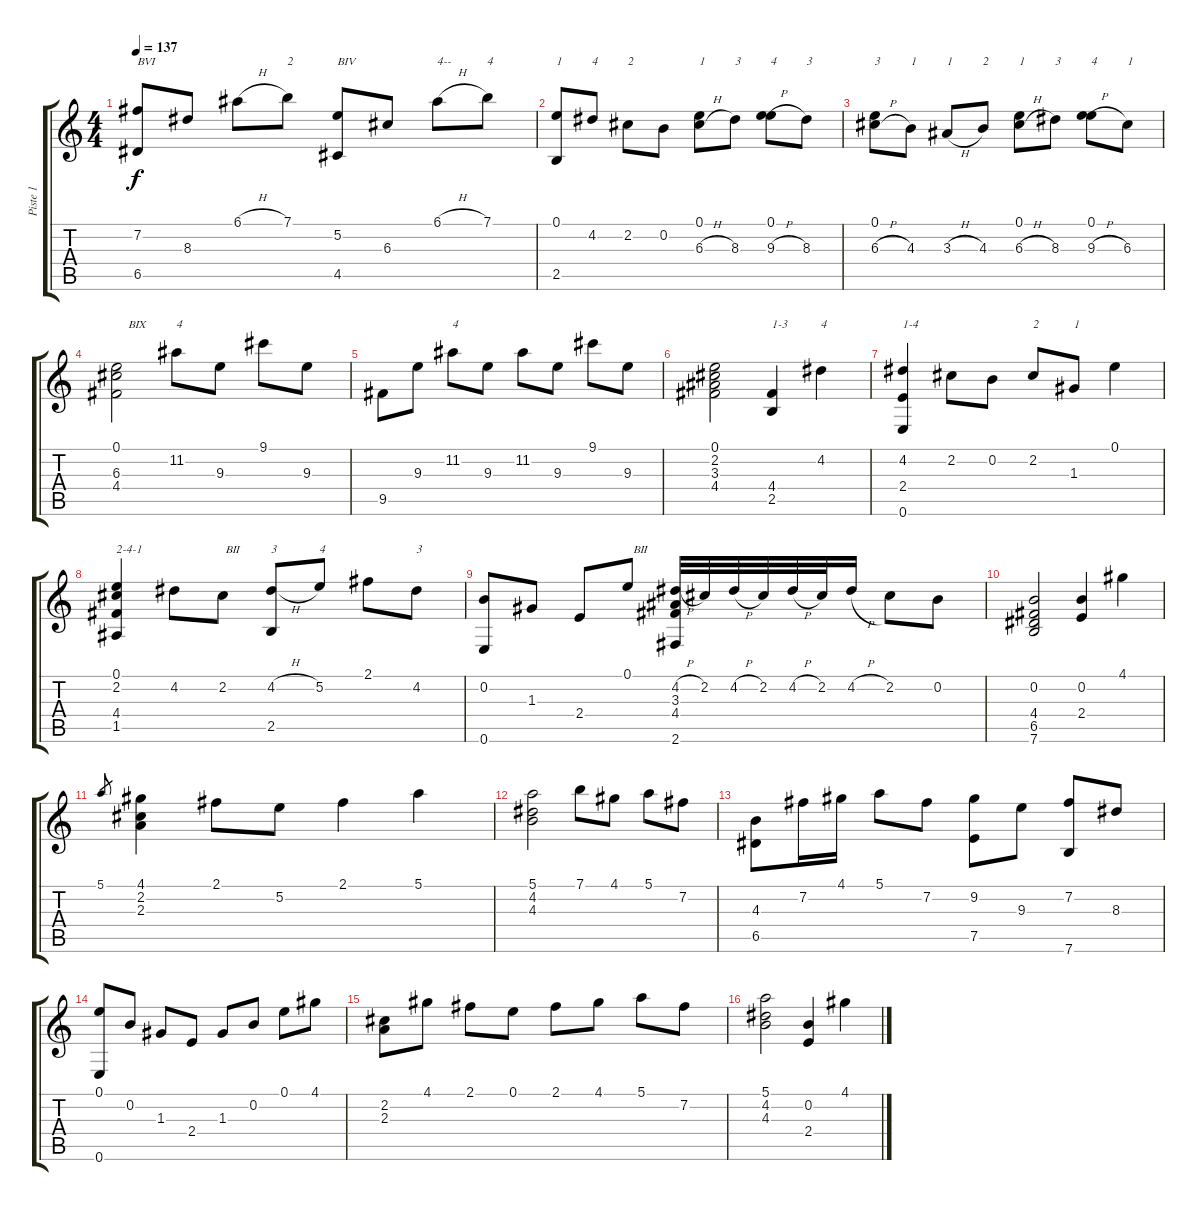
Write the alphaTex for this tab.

\track ("Piste 1" "Piste 1") {instrument acousticguitarnylon}
\staff {score tabs}
\tuning (E4 B3 G3 D3 A2 E2) {hide}
\ts (4 4)
\tempo 137
\clef g2
\ks c
(7.2 6.5).8{txt "BVI" dy f} 8.3.8 6.1{h}.8 7.1.8{txt "2"} (5.2 4.5).8{txt "BIV"} 6.3.8 6.1{h}.8{txt "4--"} 7.1.8{txt "4"} |
(0.1 2.5).8{txt "1"} 4.2.8{txt "4"} 2.2.8{txt "2"} 0.2.8 (0.1 6.3{h}).8{txt "1"} 8.3.8{txt "3"} (0.1 9.3{h}).8{txt "4"} 8.3.8{txt "3"} |
(0.1 6.3{h}).8{txt "3"} 4.3.8{txt "1"} 3.3{h}.8{txt "1"} 4.3.8{txt "2"} (0.1 6.3{h}).8{txt "1"} 8.3.8{txt "3"} (0.1 9.3{h}).8{txt "4"} 6.3.8{txt "1"} |
(0.1 6.3 4.4).2{txt "    BIX"} 11.2.8{txt "4"} 9.3.8 9.1.8 9.3.8 |
9.5.8 9.3.8 11.2.8{txt "4"} 9.3.8 11.2.8 9.3.8 9.1.8 9.3.8 |
(0.1 2.2 3.3 4.4).2 (4.4 2.5).4{txt "1-3"} 4.2.4{txt "4"} |
(4.2 2.4 0.6).4{txt "1-4"} 2.2.8 0.2.8 2.2.8{txt "2"} 1.3.8{txt "1"} 0.1.4 |
(0.1 2.2 4.4 1.5).4{txt "2-4-1"} 4.2.8 2.2.8{txt " BII"} (4.2{h} 2.5).8{txt "3"} 5.2.8{txt "4"} 2.1.8 4.2.8{txt "3"} |
(0.2 0.6).8 1.3.8 2.4.8 0.1.8{txt "  BII"} (4.2{h} 3.3 4.4 2.6).32 2.2.32 4.2{h}.32 2.2.32 4.2{h}.32 2.2.32 4.2{h}.16 2.2.8 0.2.8 |
(0.2 4.4 6.5 7.6).2 (0.2 2.4).4 4.1.4 |
5.1.8{gr} (4.1 2.2 2.3).4 2.1.8 5.2.8 2.1.4 5.1.4 |
(5.1 4.2 4.3).2 7.1.8 4.1.8 5.1.8 7.2.8 |
(4.3 6.5).8 7.2.16 4.1.16 5.1.8 7.2.8 (9.2 7.5).8 9.3.8 (7.2 7.6).8 8.3.8 |
(0.1 0.6).8 0.2.8 1.3.8 2.4.8 1.3.8 0.2.8 0.1.8 4.1.8 |
(2.2 2.3).8 4.1.8 2.1.8 0.1.8 2.1.8 4.1.8 5.1.8 7.2.8 |
(5.1 4.2 4.3).2 (0.2 2.4).4 4.1.4
